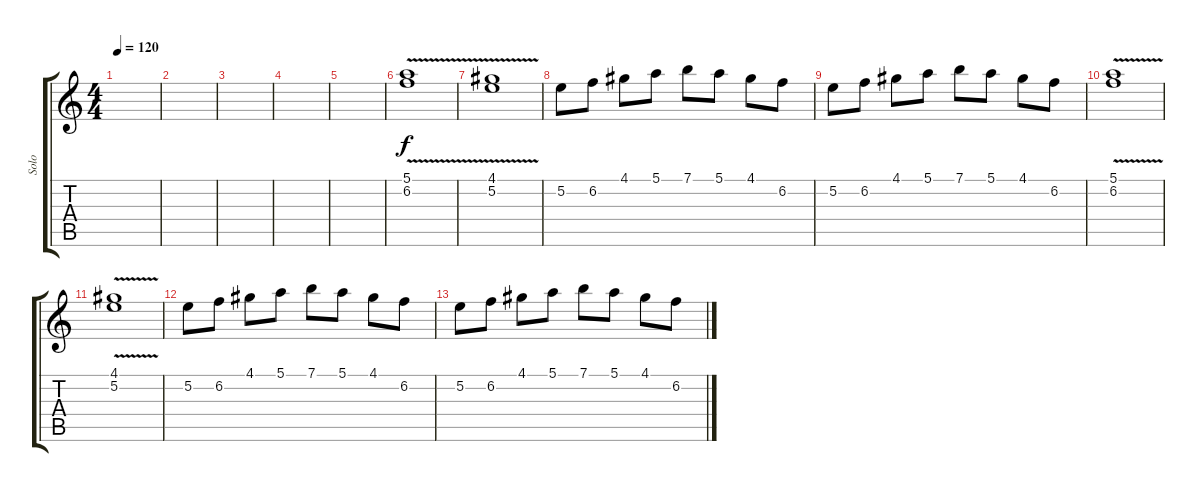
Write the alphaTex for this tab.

\track ("Solo" "Solo") {instrument overdrivenguitar}
\staff {score tabs}
\tuning (E4 B3 G3 D3 A2 E2) {hide}
\ts (4 4)
\tempo 120
\clef g2
\ks c
|
|
|
|
|
(5.1{v} 6.2{v}).1 |
(4.1{v} 5.2{v}).1 |
5.2.8 6.2.8 4.1.8 5.1.8 7.1.8 5.1.8 4.1.8 6.2.8 |
5.2.8 6.2.8 4.1.8 5.1.8 7.1.8 5.1.8 4.1.8 6.2.8 |
(5.1{v} 6.2{v}).1 |
(4.1{v} 5.2{v}).1 |
5.2.8 6.2.8 4.1.8 5.1.8 7.1.8 5.1.8 4.1.8 6.2.8 |
5.2.8 6.2.8 4.1.8 5.1.8 7.1.8 5.1.8 4.1.8 6.2.8
